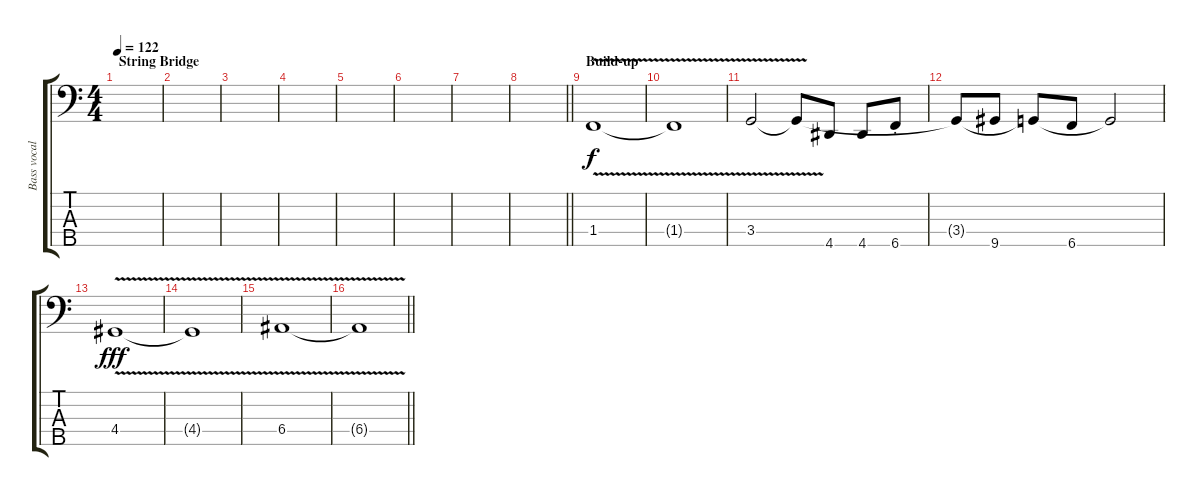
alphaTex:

\track ("Bass vocals" "Bass vocal") {instrument synthbass1}
\staff {score tabs}
\tuning (G2 D2 A1 E1 B0) {hide}
\ts (4 4)
\section ("" "String Bridge")
\tempo 122
\clef f4
\ks c
|
|
|
|
|
|
|
\barLineRight lightlight
|
\section ("" "Build-up")
1.4{v}.1 |
1.4{t}.1 |
3.4{v}.2 3.4{t}.8{dy f} 4.5.8 4.5.8 6.5{st}.8 |
3.4{t}.8 9.5.8 3.4{t}.8 6.5.8 3.4{t}.2 |
4.4{v}.1{dy fff} |
4.4{t}.1 |
6.4{v}.1 |
\barLineRight lightlight
6.4{t}.1
